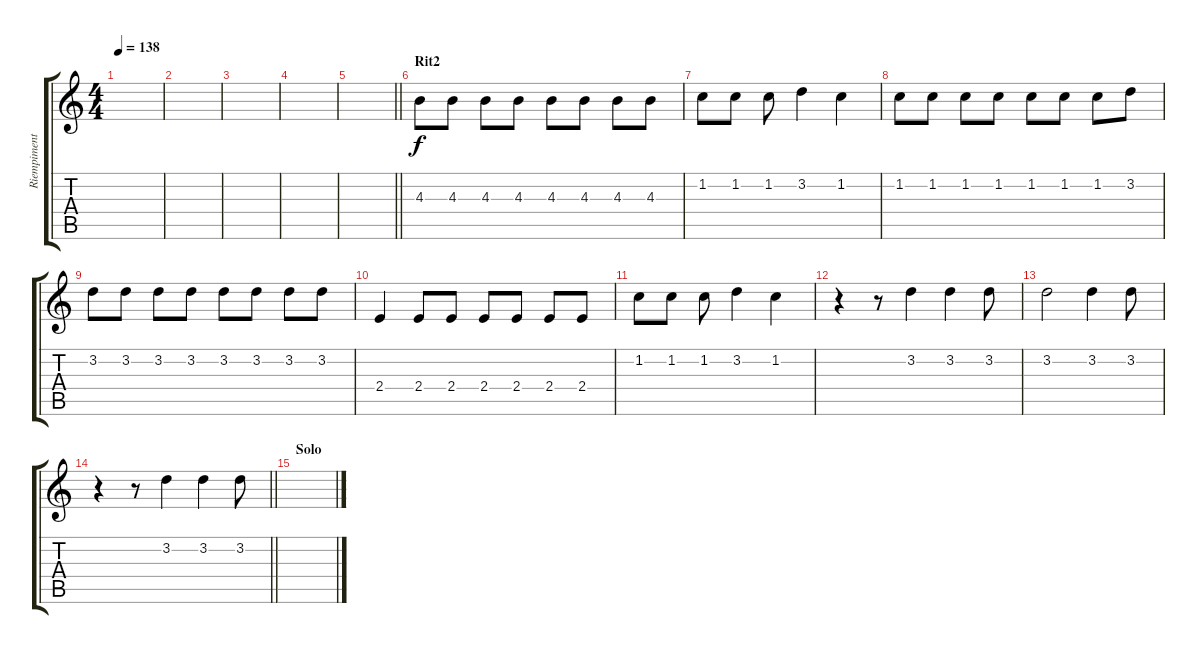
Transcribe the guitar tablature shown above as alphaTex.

\track ("Riempimento" "Riempiment") {instrument distortionguitar}
\staff {score tabs}
\tuning (E4 B3 G3 D3 A2 E2) {hide}
\ts (4 4)
\tempo 138
\clef g2
\ks c
|
|
|
|
\barLineRight lightlight
|
\section ("" "Rit2")
4.3.8 4.3.8 4.3.8 4.3.8 4.3.8 4.3.8 4.3.8 4.3.8 |
1.2.8 1.2.8 1.2.8 3.2.4 1.2.4 |
1.2.8 1.2.8 1.2.8 1.2.8 1.2.8 1.2.8 1.2.8 3.2.8 |
3.2.8 3.2.8 3.2.8 3.2.8 3.2.8 3.2.8 3.2.8 3.2.8 |
2.4.4 2.4.8 2.4.8 2.4.8 2.4.8 2.4.8 2.4.8 |
1.2.8 1.2.8 1.2.8 3.2.4 1.2.4 |
r.4 r.8 3.2.4 3.2.4 3.2.8 |
3.2.2 3.2.4 3.2.8 |
\barLineRight lightlight
r.4 r.8 3.2.4 3.2.4 3.2.8 |
\section ("" "Solo")
